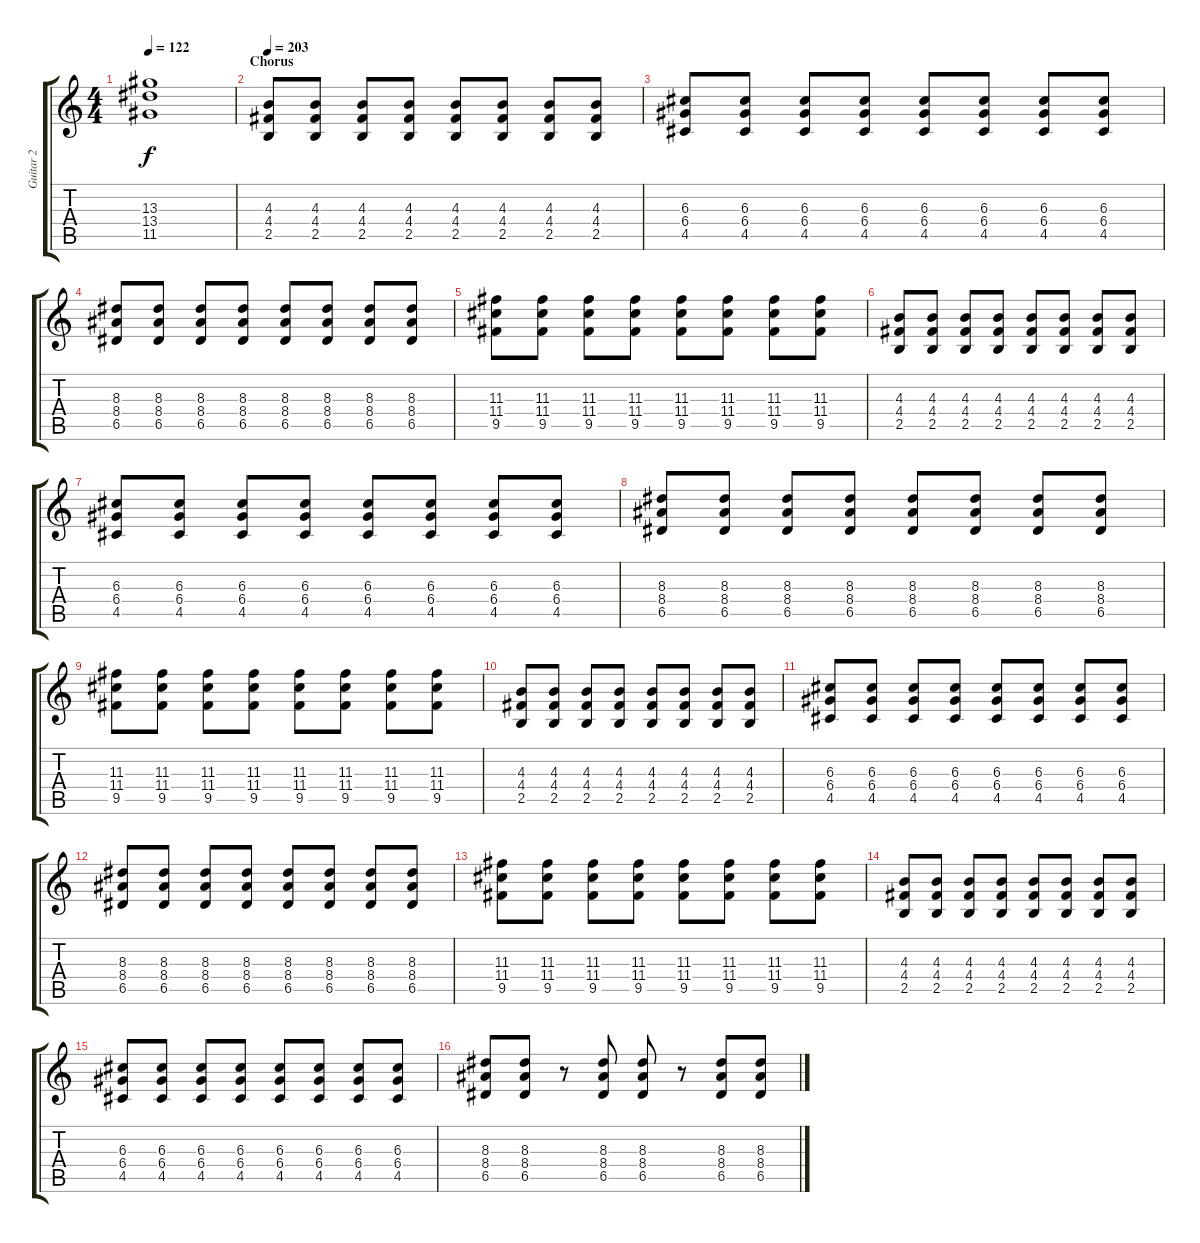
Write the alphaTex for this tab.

\track ("Guitar 2" "Guitar 2") {instrument distortionguitar}
\staff {score tabs}
\tuning (E4 B3 G3 D3 A2 E2) {hide}
\ts (4 4)
\tempo 122
\clef g2
\ks c
(13.3{t} 13.4{t} 11.5{t}).1{dy f} |
\section ("" "Chorus")
\tempo 203
(4.3 4.4 2.5).8 (4.3 4.4 2.5).8 (4.3 4.4 2.5).8 (4.3 4.4 2.5).8 (4.3 4.4 2.5).8 (4.3 4.4 2.5).8 (4.3 4.4 2.5).8 (4.3 4.4 2.5).8 |
(6.3 6.4 4.5).8 (6.3 6.4 4.5).8 (6.3 6.4 4.5).8 (6.3 6.4 4.5).8 (6.3 6.4 4.5).8 (6.3 6.4 4.5).8 (6.3 6.4 4.5).8 (6.3 6.4 4.5).8 |
(8.3 8.4 6.5).8 (8.3 8.4 6.5).8 (8.3 8.4 6.5).8 (8.3 8.4 6.5).8 (8.3 8.4 6.5).8 (8.3 8.4 6.5).8 (8.3 8.4 6.5).8 (8.3 8.4 6.5).8 |
(11.3 11.4 9.5).8 (11.3 11.4 9.5).8 (11.3 11.4 9.5).8 (11.3 11.4 9.5).8 (11.3 11.4 9.5).8 (11.3 11.4 9.5).8 (11.3 11.4 9.5).8 (11.3 11.4 9.5).8 |
(4.3 4.4 2.5).8 (4.3 4.4 2.5).8 (4.3 4.4 2.5).8 (4.3 4.4 2.5).8 (4.3 4.4 2.5).8 (4.3 4.4 2.5).8 (4.3 4.4 2.5).8 (4.3 4.4 2.5).8 |
(6.3 6.4 4.5).8 (6.3 6.4 4.5).8 (6.3 6.4 4.5).8 (6.3 6.4 4.5).8 (6.3 6.4 4.5).8 (6.3 6.4 4.5).8 (6.3 6.4 4.5).8 (6.3 6.4 4.5).8 |
(8.3 8.4 6.5).8 (8.3 8.4 6.5).8 (8.3 8.4 6.5).8 (8.3 8.4 6.5).8 (8.3 8.4 6.5).8 (8.3 8.4 6.5).8 (8.3 8.4 6.5).8 (8.3 8.4 6.5).8 |
(11.3 11.4 9.5).8 (11.3 11.4 9.5).8 (11.3 11.4 9.5).8 (11.3 11.4 9.5).8 (11.3 11.4 9.5).8 (11.3 11.4 9.5).8 (11.3 11.4 9.5).8 (11.3 11.4 9.5).8 |
(4.3 4.4 2.5).8 (4.3 4.4 2.5).8 (4.3 4.4 2.5).8 (4.3 4.4 2.5).8 (4.3 4.4 2.5).8 (4.3 4.4 2.5).8 (4.3 4.4 2.5).8 (4.3 4.4 2.5).8 |
(6.3 6.4 4.5).8 (6.3 6.4 4.5).8 (6.3 6.4 4.5).8 (6.3 6.4 4.5).8 (6.3 6.4 4.5).8 (6.3 6.4 4.5).8 (6.3 6.4 4.5).8 (6.3 6.4 4.5).8 |
(8.3 8.4 6.5).8 (8.3 8.4 6.5).8 (8.3 8.4 6.5).8 (8.3 8.4 6.5).8 (8.3 8.4 6.5).8 (8.3 8.4 6.5).8 (8.3 8.4 6.5).8 (8.3 8.4 6.5).8 |
(11.3 11.4 9.5).8 (11.3 11.4 9.5).8 (11.3 11.4 9.5).8 (11.3 11.4 9.5).8 (11.3 11.4 9.5).8 (11.3 11.4 9.5).8 (11.3 11.4 9.5).8 (11.3 11.4 9.5).8 |
(4.3 4.4 2.5).8 (4.3 4.4 2.5).8 (4.3 4.4 2.5).8 (4.3 4.4 2.5).8 (4.3 4.4 2.5).8 (4.3 4.4 2.5).8 (4.3 4.4 2.5).8 (4.3 4.4 2.5).8 |
(6.3 6.4 4.5).8 (6.3 6.4 4.5).8 (6.3 6.4 4.5).8 (6.3 6.4 4.5).8 (6.3 6.4 4.5).8 (6.3 6.4 4.5).8 (6.3 6.4 4.5).8 (6.3 6.4 4.5).8 |
(8.3 8.4 6.5).8 (8.3 8.4 6.5).8 r.8 (8.3 8.4 6.5).8 (8.3 8.4 6.5).8 r.8 (8.3 8.4 6.5).8 (8.3 8.4 6.5).8
